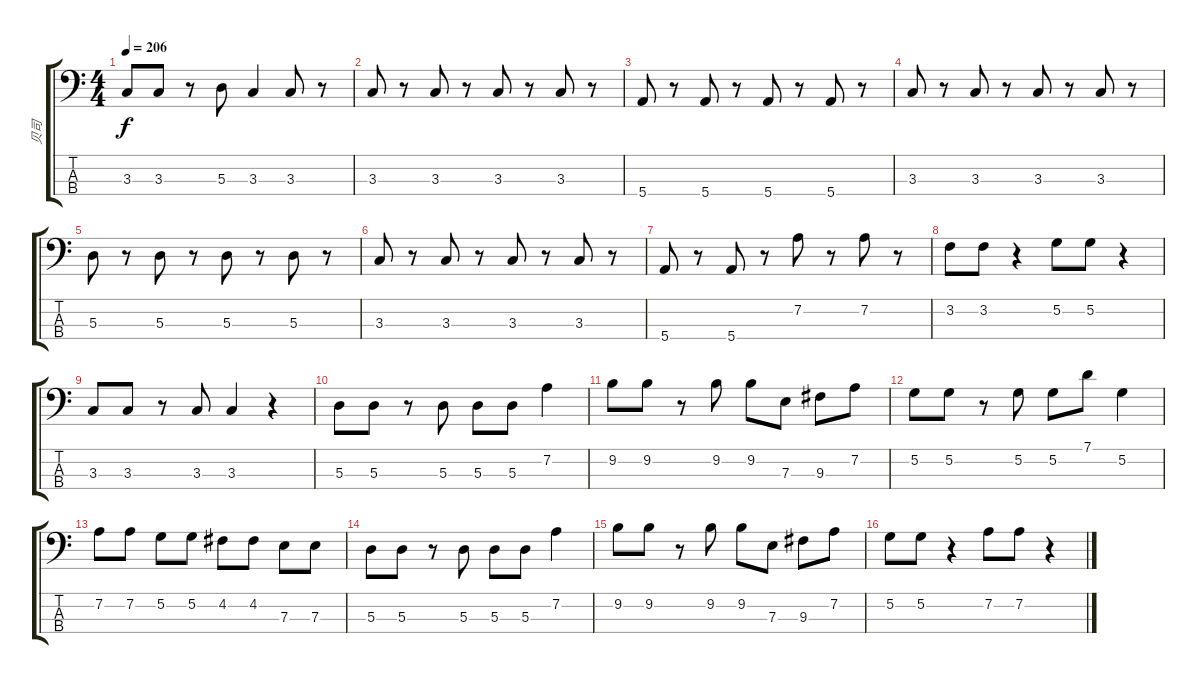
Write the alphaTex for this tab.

\track ("贝司" "贝司") {instrument electricbassfinger}
\staff {score tabs}
\tuning (G2 D2 A1 E1) {hide}
\ts (4 4)
\tempo 206
\clef f4
\ks c
3.3.8{dy f} 3.3.8 r.8 5.3.8 3.3.4 3.3.8 r.8 |
3.3.8 r.8 3.3.8 r.8 3.3.8 r.8 3.3.8 r.8 |
5.4.8 r.8 5.4.8 r.8 5.4.8 r.8 5.4.8 r.8 |
3.3.8 r.8 3.3.8 r.8 3.3.8 r.8 3.3.8 r.8 |
5.3.8 r.8 5.3.8 r.8 5.3.8 r.8 5.3.8 r.8 |
3.3.8 r.8 3.3.8 r.8 3.3.8 r.8 3.3.8 r.8 |
5.4.8 r.8 5.4.8 r.8 7.2.8 r.8 7.2.8 r.8 |
3.2.8 3.2.8 r.4 5.2.8 5.2.8 r.4 |
3.3.8 3.3.8 r.8 3.3.8 3.3.4 r.4 |
5.3.8 5.3.8 r.8 5.3.8 5.3.8 5.3.8 7.2.4 |
9.2.8 9.2.8 r.8 9.2.8 9.2.8 7.3.8 9.3.8 7.2.8 |
5.2.8 5.2.8 r.8 5.2.8 5.2.8 7.1.8 5.2.4 |
7.2.8 7.2.8 5.2.8 5.2.8 4.2.8 4.2.8 7.3.8 7.3.8 |
5.3.8 5.3.8 r.8 5.3.8 5.3.8 5.3.8 7.2.4 |
9.2.8 9.2.8 r.8 9.2.8 9.2.8 7.3.8 9.3.8 7.2.8 |
5.2.8 5.2.8 r.4 7.2.8 7.2.8 r.4
